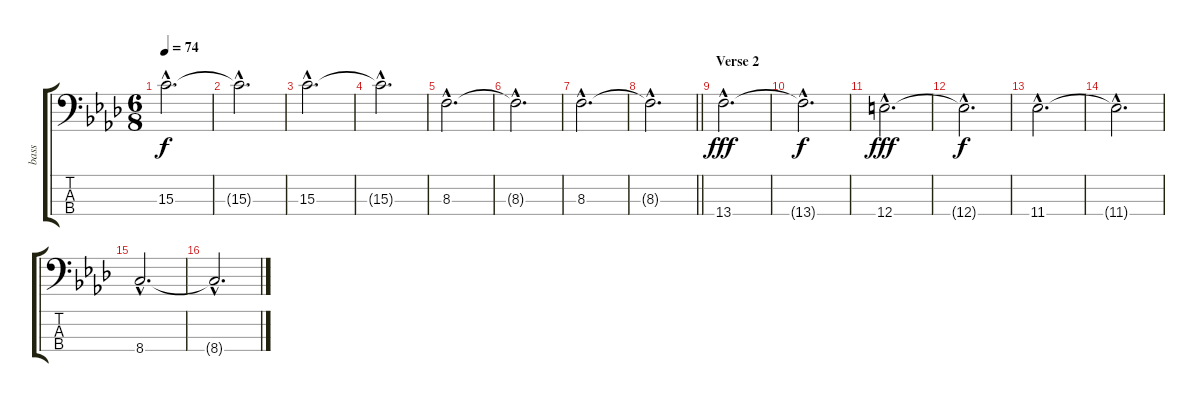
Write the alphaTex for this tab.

\track ("bass" "bass") {instrument acousticbass}
\staff {score tabs}
\tuning (G2 D2 A1 E1) {hide}
\ts (6 8)
\tempo 74
\clef f4
\ks ab
15.3{hac}.2{d dy f} |
15.3{hac t}.2{d} |
15.3{hac}.2{d} |
15.3{hac t}.2{d} |
8.3{hac}.2{d} |
8.3{hac t}.2{d} |
8.3{hac}.2{d} |
\barLineRight lightlight
8.3{hac t}.2{d} |
\section ("" "Verse 2")
13.4{hac}.2{d dy fff} |
13.4{hac t}.2{d dy f} |
12.4{hac}.2{d dy fff} |
12.4{hac t}.2{d dy f} |
11.4{hac}.2{d} |
11.4{hac t}.2{d} |
8.4{hac}.2{d} |
8.4{hac t}.2{d}
